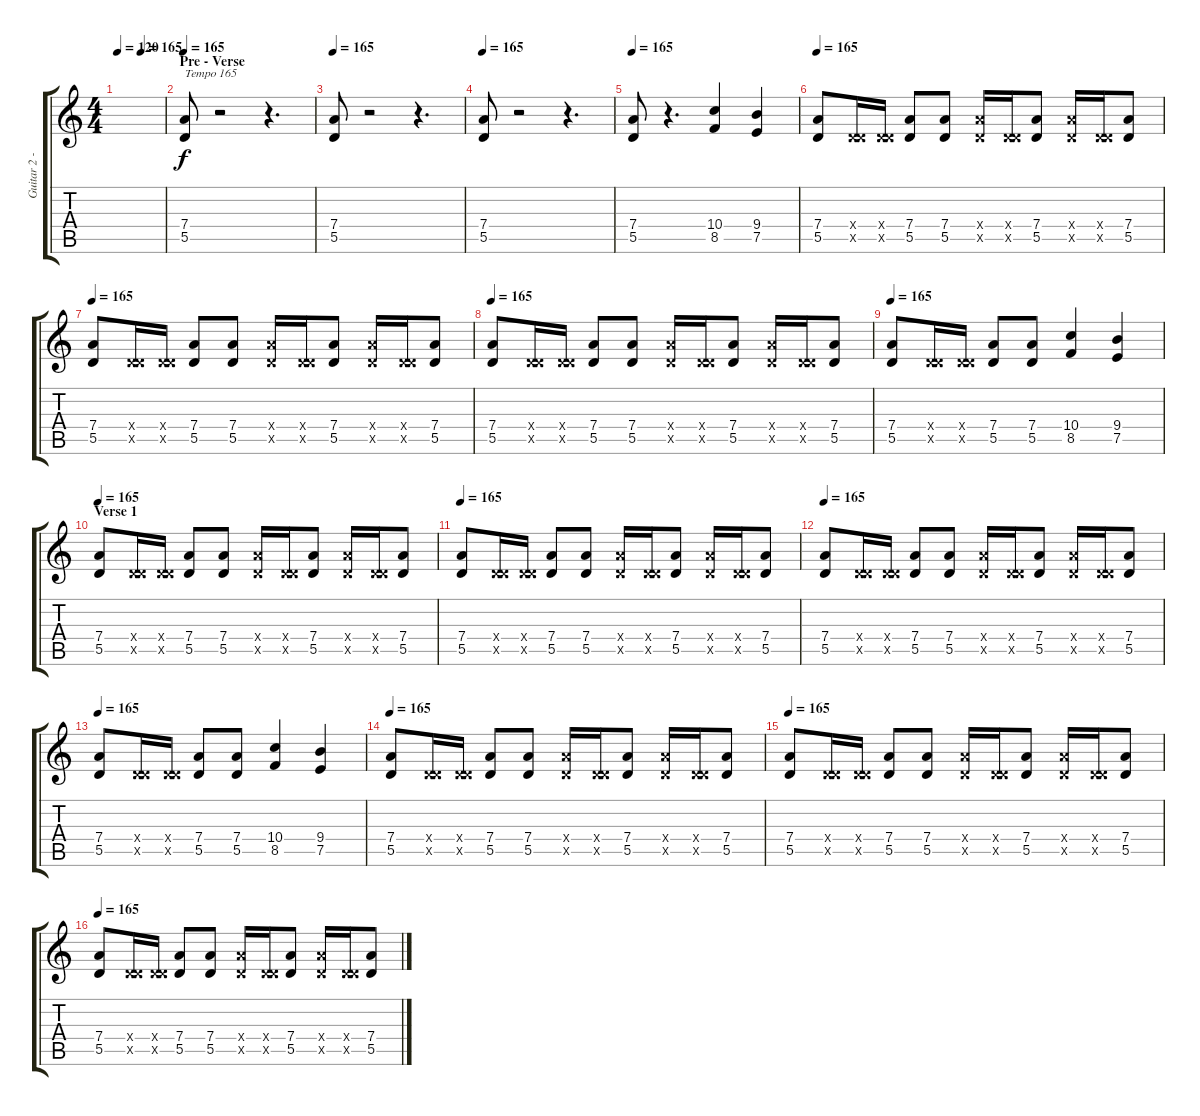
\track ("Guitar 2 - Chico" "Guitar 2 -") {instrument distortionguitar}
\staff {score tabs}
\tuning (E4 B3 G3 D3 A2 E2) {hide}
\ts (4 4)
\tempo 120
\tempo (165 0.5)
\clef g2
\ks c
|
\section ("" "Pre - Verse")
\tempo 165
(7.4 5.5).8{txt "Tempo 165" volume 13 balance 5} r.2 r.4{d} |
\tempo 165
(7.4 5.5).8 r.2 r.4{d} |
\tempo 165
(7.4 5.5).8 r.2 r.4{d} |
\tempo 165
(7.4 5.5).8 r.4{d} (10.4 8.5).4 (9.4 7.5).4 |
\tempo 165
(7.4 5.5).8{volume 13 balance 5} (0.4{x} 5.5{x}).16 (0.4{x} 5.5{x}).16 (7.4 5.5).8 (7.4 5.5).8 (7.4{x} 5.5{x}).16 (0.4{x} 5.5{x}).16 (7.4 5.5).8 (7.4{x} 5.5{x}).16 (0.4{x} 5.5{x}).16 (7.4 5.5).8 |
\tempo 165
(7.4 5.5).8 (0.4{x} 5.5{x}).16 (0.4{x} 5.5{x}).16 (7.4 5.5).8 (7.4 5.5).8 (7.4{x} 5.5{x}).16 (0.4{x} 5.5{x}).16 (7.4 5.5).8 (7.4{x} 5.5{x}).16 (0.4{x} 5.5{x}).16 (7.4 5.5).8 |
\tempo 165
(7.4 5.5).8 (0.4{x} 5.5{x}).16 (0.4{x} 5.5{x}).16 (7.4 5.5).8 (7.4 5.5).8 (7.4{x} 5.5{x}).16 (0.4{x} 5.5{x}).16 (7.4 5.5).8 (7.4{x} 5.5{x}).16 (0.4{x} 5.5{x}).16 (7.4 5.5).8 |
\tempo 165
(7.4 5.5).8 (0.4{x} 5.5{x}).16 (0.4{x} 5.5{x}).16 (7.4 5.5).8 (7.4 5.5).8 (10.4 8.5).4 (9.4 7.5).4 |
\section ("" "Verse 1")
\tempo 165
(7.4 5.5).8 (0.4{x} 5.5{x}).16 (0.4{x} 5.5{x}).16 (7.4 5.5).8 (7.4 5.5).8 (7.4{x} 5.5{x}).16 (0.4{x} 5.5{x}).16 (7.4 5.5).8 (7.4{x} 5.5{x}).16 (0.4{x} 5.5{x}).16 (7.4 5.5).8 |
\tempo 165
(7.4 5.5).8 (0.4{x} 5.5{x}).16 (0.4{x} 5.5{x}).16 (7.4 5.5).8 (7.4 5.5).8 (7.4{x} 5.5{x}).16 (0.4{x} 5.5{x}).16 (7.4 5.5).8 (7.4{x} 5.5{x}).16 (0.4{x} 5.5{x}).16 (7.4 5.5).8 |
\tempo 165
(7.4 5.5).8 (0.4{x} 5.5{x}).16 (0.4{x} 5.5{x}).16 (7.4 5.5).8 (7.4 5.5).8 (7.4{x} 5.5{x}).16 (0.4{x} 5.5{x}).16 (7.4 5.5).8 (7.4{x} 5.5{x}).16 (0.4{x} 5.5{x}).16 (7.4 5.5).8 |
\tempo 165
(7.4 5.5).8 (0.4{x} 5.5{x}).16 (0.4{x} 5.5{x}).16 (7.4 5.5).8 (7.4 5.5).8 (10.4 8.5).4 (9.4 7.5).4 |
\tempo 165
(7.4 5.5).8 (0.4{x} 5.5{x}).16 (0.4{x} 5.5{x}).16 (7.4 5.5).8 (7.4 5.5).8 (7.4{x} 5.5{x}).16 (0.4{x} 5.5{x}).16 (7.4 5.5).8 (7.4{x} 5.5{x}).16 (0.4{x} 5.5{x}).16 (7.4 5.5).8 |
\tempo 165
(7.4 5.5).8 (0.4{x} 5.5{x}).16 (0.4{x} 5.5{x}).16 (7.4 5.5).8 (7.4 5.5).8 (7.4{x} 5.5{x}).16 (0.4{x} 5.5{x}).16 (7.4 5.5).8 (7.4{x} 5.5{x}).16 (0.4{x} 5.5{x}).16 (7.4 5.5).8 |
\tempo 165
(7.4 5.5).8 (0.4{x} 5.5{x}).16 (0.4{x} 5.5{x}).16 (7.4 5.5).8 (7.4 5.5).8 (7.4{x} 5.5{x}).16 (0.4{x} 5.5{x}).16 (7.4 5.5).8 (7.4{x} 5.5{x}).16 (0.4{x} 5.5{x}).16 (7.4 5.5).8
